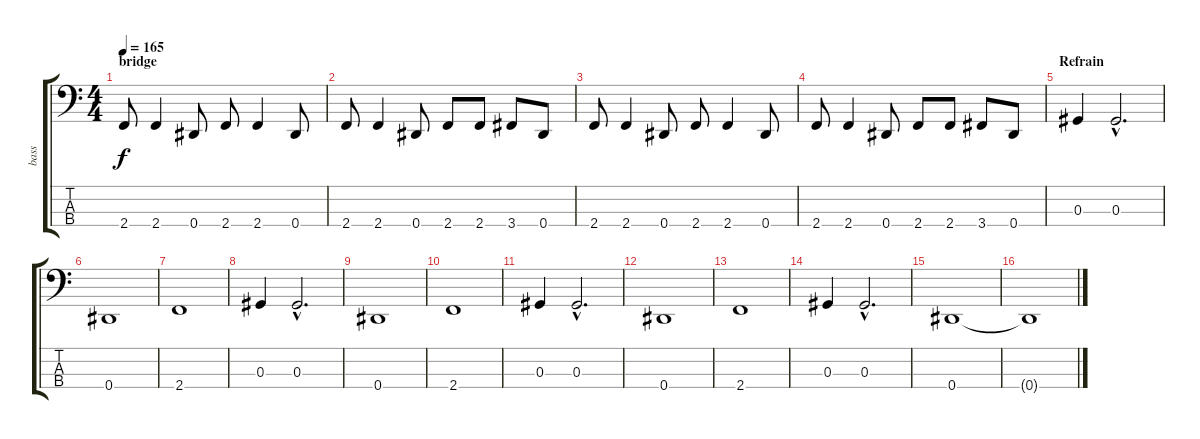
\track ("bass" "bass") {instrument electricbasspick}
\staff {score tabs}
\tuning (Gb2 Db2 Ab1 Eb1) {hide}
\ts (4 4)
\section ("" "bridge")
\tempo 165
\clef f4
\ks c
2.4.8{dy f volume 15} 2.4.4 0.4.8 2.4.8 2.4.4 0.4.8 |
2.4.8 2.4.4 0.4.8 2.4.8 2.4.8 3.4.8 0.4.8 |
2.4.8 2.4.4 0.4.8 2.4.8 2.4.4 0.4.8 |
2.4.8 2.4.4 0.4.8 2.4.8 2.4.8 3.4.8 0.4.8 |
\section ("" "Refrain")
0.3.4{volume 14} 0.3{hac}.2{d} |
0.4.1 |
2.4.1 |
0.3.4 0.3{hac}.2{d} |
0.4.1 |
2.4.1 |
0.3.4 0.3{hac}.2{d} |
0.4.1 |
2.4.1 |
0.3.4 0.3{hac}.2{d} |
0.4.1 |
0.4{t}.1
